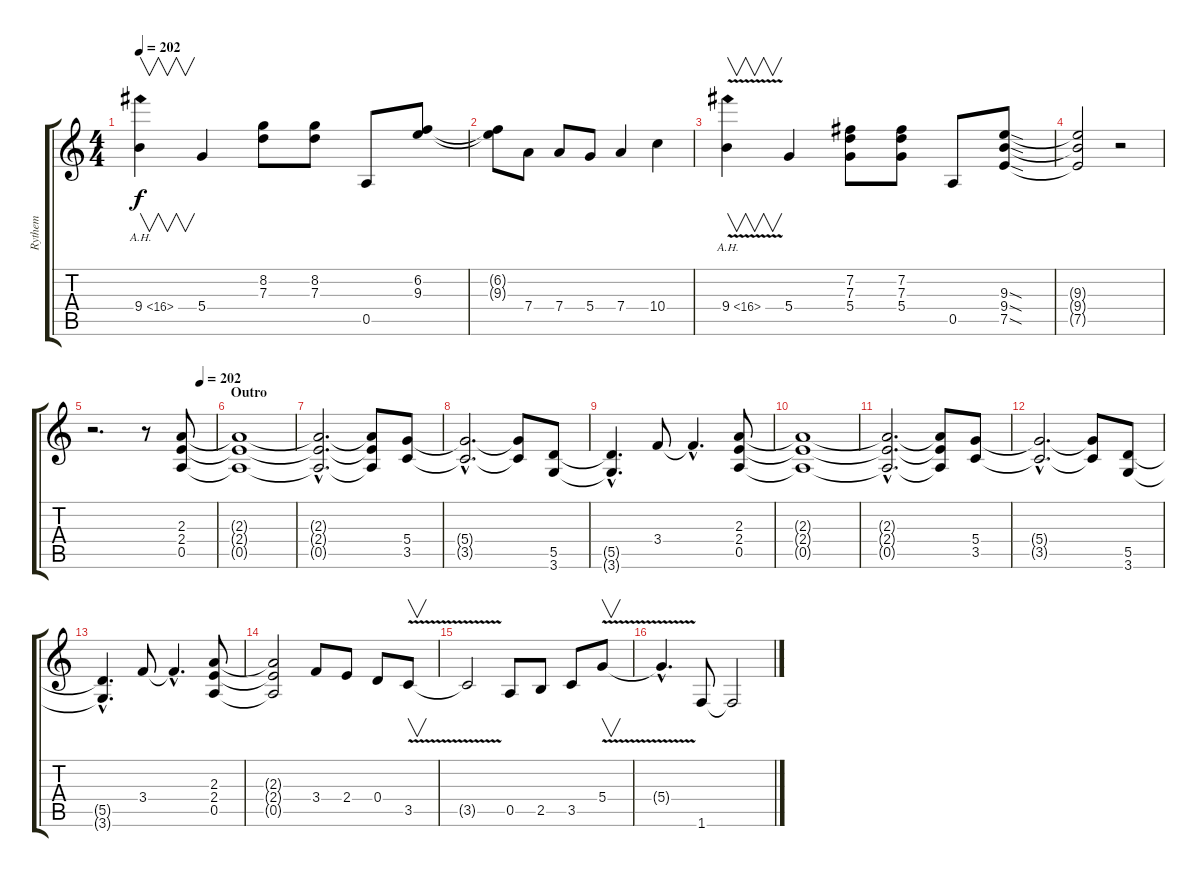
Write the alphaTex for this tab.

\track ("Rythem" "Rythem") {instrument distortionguitar}
\staff {score tabs}
\tuning (E4 B3 G3 D3 A2 E2) {hide}
\ts (4 4)
\tempo 202
\clef g2
\ks c
9.4{ah 7}.4{v dy f} 5.4.4 (8.2 7.3).8 (8.2 7.3).8 0.5.8 (6.2 9.3).8 |
(6.2{t} 9.3{t}).8 7.4.8 7.4.8 5.4.8 7.4.4 10.4.4 |
9.4{ah 7 v}.4{v} 5.4.4 (7.2 7.3 5.4).8 (7.2 7.3 5.4).8 0.5.8 (9.3{sod} 9.4{sod} 7.5{sod}).8 |
(9.3{t} 9.4{t} 7.5{t}).2 r.2 |
\tempo (202 0.875)
r.2{d} r.8 (2.3 2.4 0.5).8 |
\section ("" "Outro")
(2.3{t} 2.4{t} 0.5{t}).1 |
(2.3{hac t} 2.4{hac t} 0.5{hac t}).2{d} (2.3{t} 2.4{t} 0.5{t}).8 (5.4 3.5).8 |
(5.4{hac t} 3.5{hac t}).2{d} (5.4{t} 3.5{t}).8 (5.5 3.6).8 |
(5.5{hac t} 3.6{hac t}).4{d} 3.4.8 3.4{hac t}.4{d} (2.3 2.4 0.5).8 |
(2.3{t} 2.4{t} 0.5{t}).1 |
(2.3{hac t} 2.4{hac t} 0.5{hac t}).2{d} (2.3{t} 2.4{t} 0.5{t}).8 (5.4 3.5).8 |
(5.4{hac t} 3.5{hac t}).2{d} (5.4{t} 3.5{t}).8 (5.5 3.6).8 |
(5.5{hac t} 3.6{hac t}).4{d} 3.4.8 3.4{hac t}.4{d} (2.3 2.4 0.5).8 |
(2.3{t} 2.4{t} 0.5{t}).2 3.4.8 2.4.8 0.4.8 3.5{v}.8{v} |
3.5{t}.2 0.5.8 2.5.8 3.5.8 5.4{v}.8{v} |
5.4{hac t}.4{d} 1.6.8 1.6{t}.2
